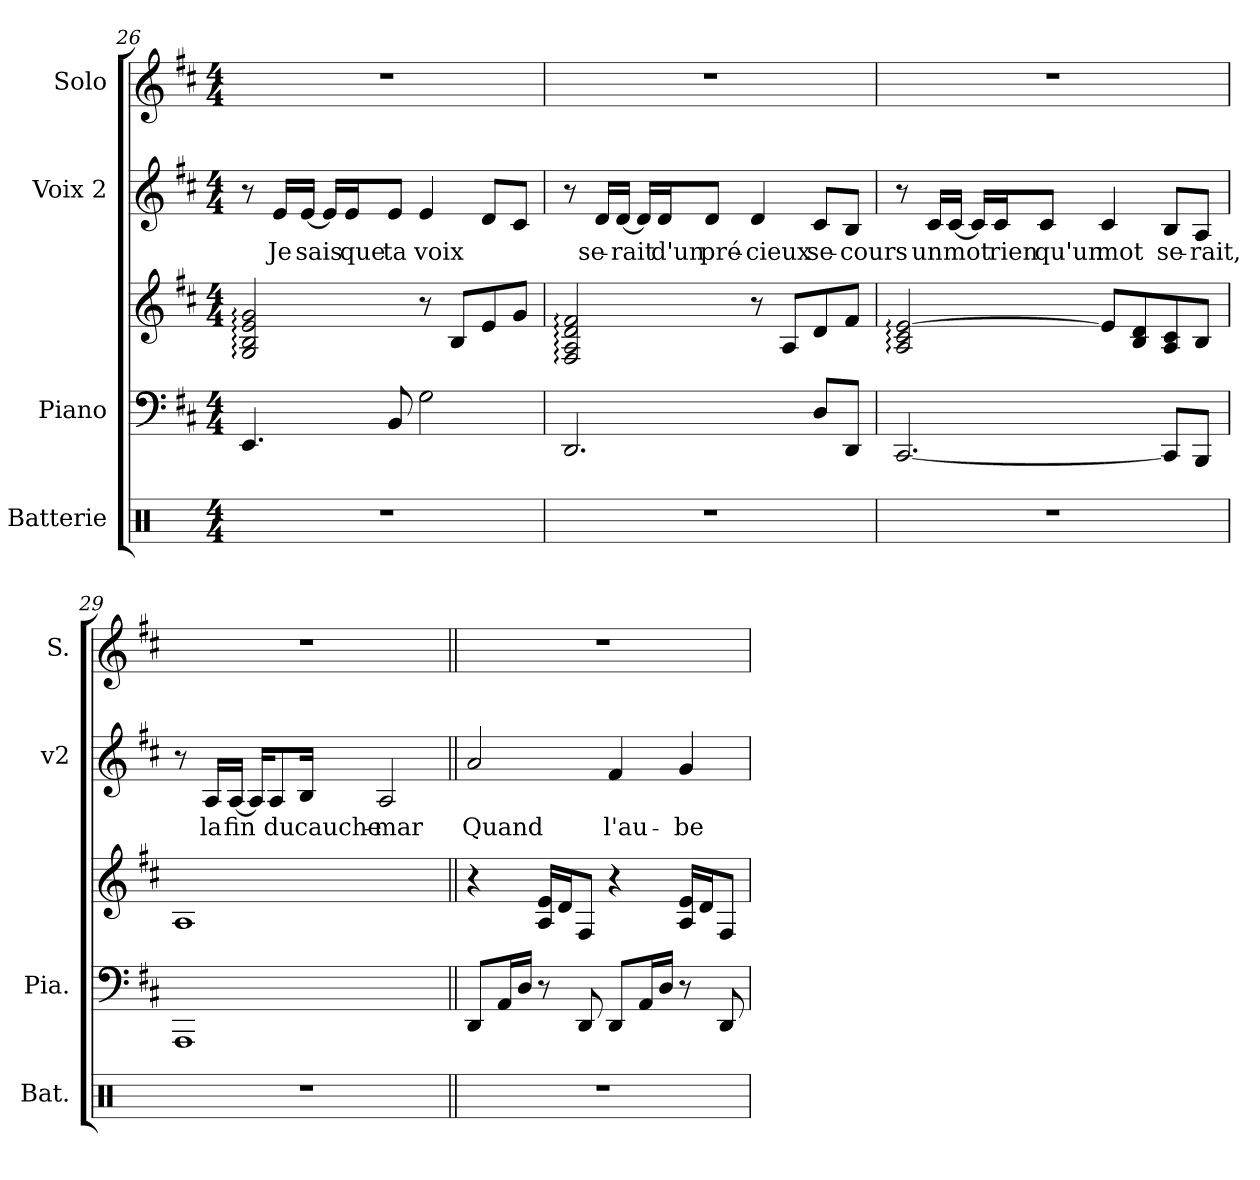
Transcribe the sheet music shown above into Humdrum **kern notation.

**kern	**kern	**kern	**kern	**text	**kern
*part4	*part3	*part3	*part2	*part2	*part1
*staff5	*staff4	*staff3	*staff2	*staff2	*staff1
*I"Batterie	*I"Piano	*	*I"Voix 2	*	*I"Solo
*I'Bat.	*I'Pia.	*	*I'v2	*	*I'S.
!!LO:PB:g=z
*clefX	*clefF4	*clefG2	*clefG2	*	*clefG2
*k[]	*k[f#c#]	*k[f#c#]	*k[f#c#]	*	*k[f#c#]
*M4/4	*M4/4	*M4/4	*M4/4	*	*M4/4
=26	=26	=26	=26	=26	=26
1r	4.EE/	2G/: 2B/: 2e/: 2g/:	8r	.	1r
!	!	!	!	!LO:LY:b	!
.	.	.	16e/LL	Je	.
!	!	!	!	!LO:LY:b	!
.	.	.	[16e/JJ	sais	.
.	.	.	16e/LL]	.	.
!	!	!	!	!LO:LY:b	!
.	.	.	16e/J	que	.
!	!	!	!	!LO:LY:b	!
.	8BB/	.	8e/J	ta	.
!	!	!	!	!LO:LY:b	!
.	2G\	8r	4e/	voix	.
.	.	8B/L	.	.	.
.	.	8e/	8d/L	.	.
.	.	8g/J	8c#/J	.	.
=27	=27	=27	=27	=27	=27
1r	2.DD/	2F#/: 2A/: 2d/: 2f#/:	8r	.	1r
!	!	!	!	!LO:LY:b	!
.	.	.	16d/LL	se-	.
!	!	!	!	!LO:LY:b	!
.	.	.	[16d/JJ	-rait	.
.	.	.	16d/LL]	.	.
!	!	!	!	!LO:LY:b	!
.	.	.	16d/J	d'un	.
!	!	!	!	!LO:LY:b	!
.	.	.	8d/J	pré-	.
!	!	!	!	!LO:LY:b	!
.	.	8r	4d/	-cieux	.
.	.	8A/L	.	.	.
!	!	!	!	!LO:LY:b	!
.	8D/L	8d/	8c#/L	se-	.
!	!	!	!	!LO:LY:b	!
.	8DD/J	8f#/J	8B/J	-cours	.
=28	=28	=28	=28	=28	=28
1r	[2.CC#/	2A/: 2c#/: [2e/:	8r	.	1r
!	!	!	!	!LO:LY:b	!
.	.	.	16c#/LL	un	.
!	!	!	!	!LO:LY:b	!
.	.	.	[16c#/JJ	mot	.
.	.	.	16c#/LL]	.	.
!	!	!	!	!LO:LY:b	!
.	.	.	16c#/J	rien	.
!	!	!	!	!LO:LY:b	!
.	.	.	8c#/J	qu'un	.
!	!	!	!	!LO:LY:b	!
.	.	8e/L]	4c#/	mot	.
.	.	8B/ 8d/	.	.	.
!	!	!	!	!LO:LY:b	!
.	8CC#/L]	8A/ 8c#/	8B/L	se-	.
!	!	!	!	!LO:LY:b	!
.	8BBB/J	8B/J	8A/J	-rait,	.
=29	=29	=29	=29	=29	=29
1r	1AAA	1A	8r	.	1r
!	!	!	!	!LO:LY:b	!
.	.	.	16A/LL	la	.
!	!	!	!	!LO:LY:b	!
.	.	.	[16A/JJ	fin	.
.	.	.	16A/KL]	.	.
!	!	!	!	!LO:LY:b	!
.	.	.	8A/	du	.
!	!	!	!	!LO:LY:b	!
.	.	.	16B/Jk	cauche-	.
!	!	!	!	!LO:LY:b	!
.	.	.	2A/	-mar	.
!!LO:LB:g=z
=30||	=30||	=30||	=30||	=30||	=30||
!	!	!	!	!LO:LY:b	!
1r	8DD/L	4r	2a/	Quand	1r
.	16AA/L	.	.	.	.
.	16D/JJ	.	.	.	.
.	8r	16A/ 16e/LL	.	.	.
.	.	16d/J	.	.	.
.	8DD/	8F#/J	.	.	.
!	!	!	!	!LO:LY:b	!
.	8DD/L	4r	4f#/	l'au-	.
.	16AA/L	.	.	.	.
.	16D/JJ	.	.	.	.
!	!	!	!	!LO:LY:b	!
.	8r	16A/ 16e/LL	4g/	-be	.
.	.	16d/J	.	.	.
.	8DD/	8F#/J	.	.	.
=	=	=	=	=	=
*-	*-	*-	*-	*-	*-
